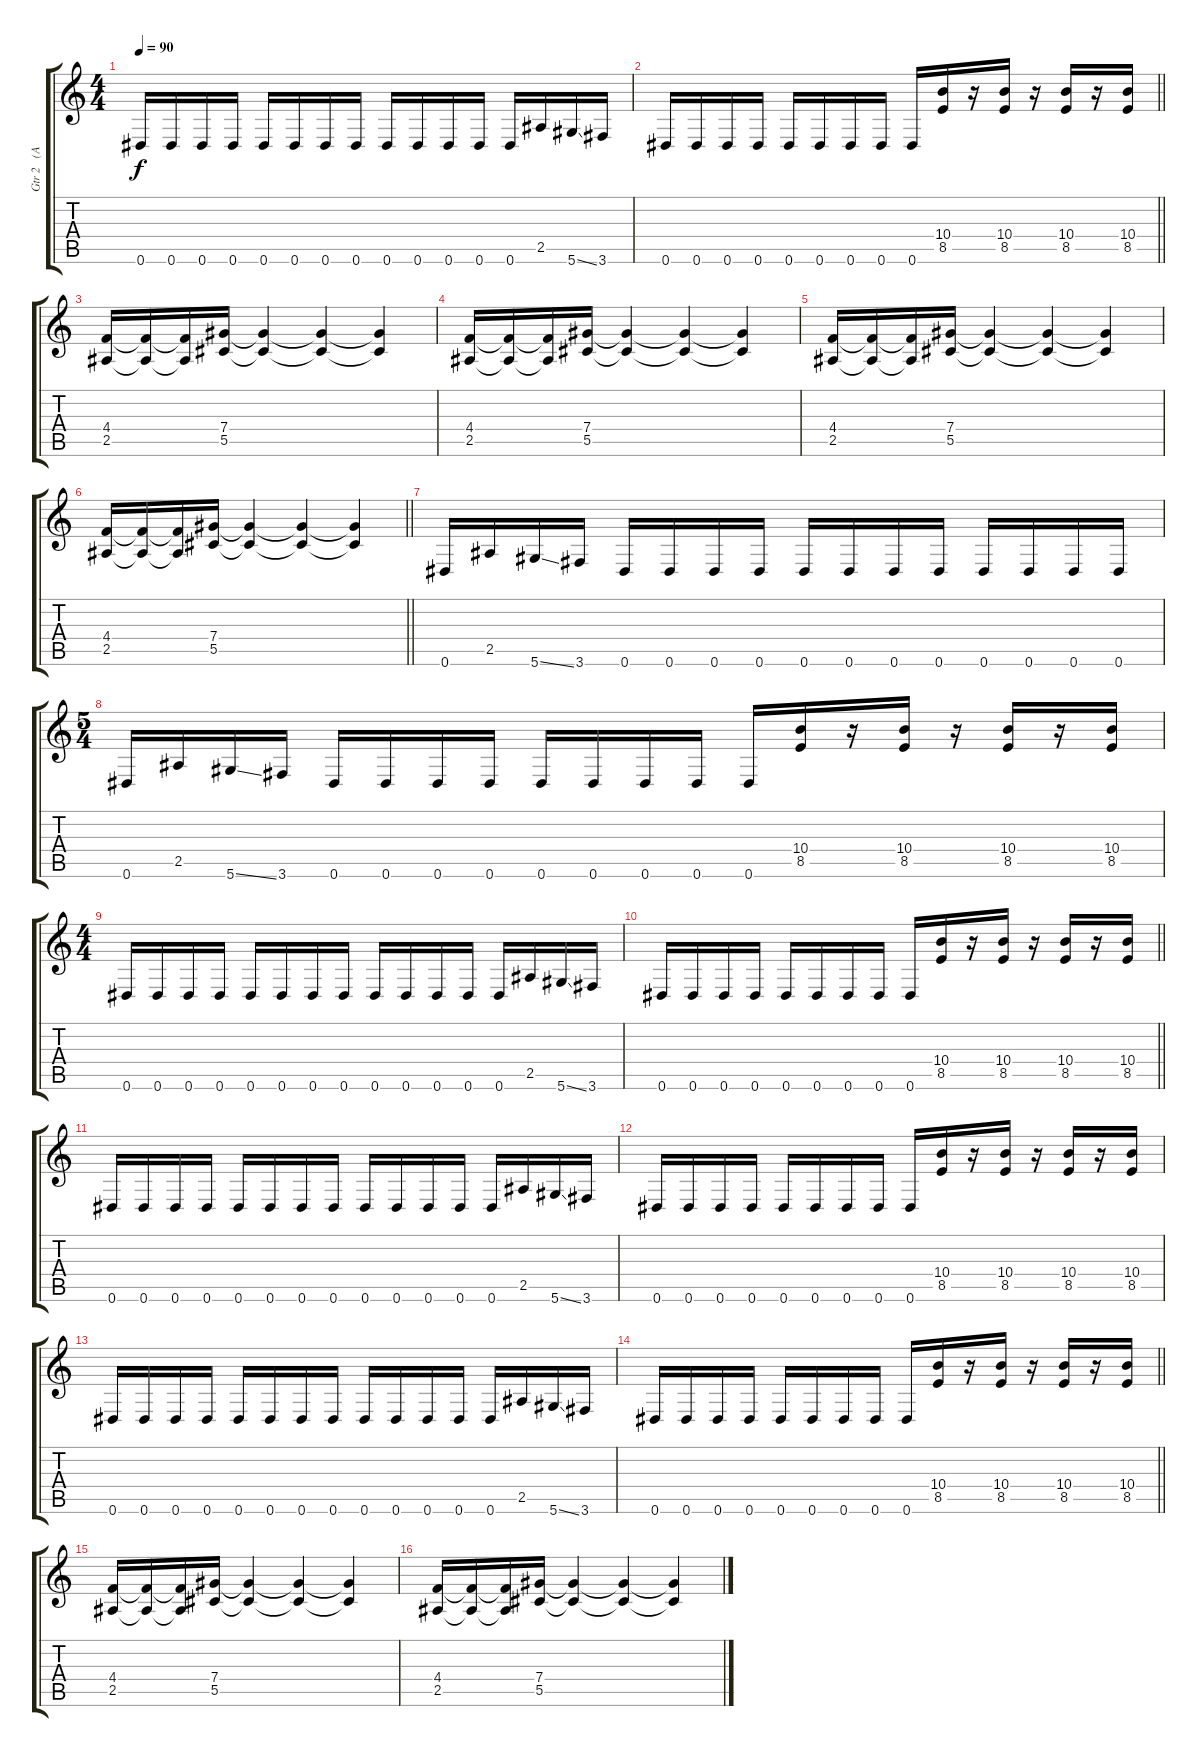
\track ("Gtr 2   (Andres)" "Gtr 2   (A") {instrument distortionguitar}
\staff {score tabs}
\tuning (Eb4 Bb3 Gb3 Db3 Ab2 Eb2) {hide}
\ts (4 4)
\tempo 90
\clef g2
\ks c
0.6.16{dy f} 0.6.16 0.6.16 0.6.16 0.6.16 0.6.16 0.6.16 0.6.16 0.6.16 0.6.16 0.6.16 0.6.16 0.6.16 2.5.16 5.6{ss}.16 3.6.16 |
\barLineRight lightlight
0.6.16 0.6.16 0.6.16 0.6.16 0.6.16 0.6.16 0.6.16 0.6.16 0.6.16 (10.4 8.5).16 r.16 (10.4 8.5).16 r.16 (10.4 8.5).16 r.16 (10.4 8.5).16 |
(4.4 2.5).16 (4.4{t} 2.5{t}).16 (4.4{t} 2.5{t}).16 (7.4 5.5).16 (7.4{t} 5.5{t}).4 (7.4{t} 5.5{t}).4 (7.4{t} 5.5{t}).4 |
(4.4 2.5).16 (4.4{t} 2.5{t}).16 (4.4{t} 2.5{t}).16 (7.4 5.5).16 (7.4{t} 5.5{t}).4 (7.4{t} 5.5{t}).4 (7.4{t} 5.5{t}).4 |
(4.4 2.5).16 (4.4{t} 2.5{t}).16 (4.4{t} 2.5{t}).16 (7.4 5.5).16 (7.4{t} 5.5{t}).4 (7.4{t} 5.5{t}).4 (7.4{t} 5.5{t}).4 |
\barLineRight lightlight
(4.4 2.5).16 (4.4{t} 2.5{t}).16 (4.4{t} 2.5{t}).16 (7.4 5.5).16 (7.4{t} 5.5{t}).4 (7.4{t} 5.5{t}).4 (7.4{t} 5.5{t}).4 |
0.6.16 2.5.16 5.6{ss}.16 3.6.16 0.6.16 0.6.16 0.6.16 0.6.16 0.6.16 0.6.16 0.6.16 0.6.16 0.6.16 0.6.16 0.6.16 0.6.16 |
\ts (5 4)
0.6.16 2.5.16 5.6{ss}.16 3.6.16 0.6.16 0.6.16 0.6.16 0.6.16 0.6.16 0.6.16 0.6.16 0.6.16 0.6.16 (10.4 8.5).16 r.16 (10.4 8.5).16 r.16 (10.4 8.5).16 r.16 (10.4 8.5).16 |
\ts (4 4)
0.6.16 0.6.16 0.6.16 0.6.16 0.6.16 0.6.16 0.6.16 0.6.16 0.6.16 0.6.16 0.6.16 0.6.16 0.6.16 2.5.16 5.6{ss}.16 3.6.16 |
\barLineRight lightlight
0.6.16 0.6.16 0.6.16 0.6.16 0.6.16 0.6.16 0.6.16 0.6.16 0.6.16 (10.4 8.5).16 r.16 (10.4 8.5).16 r.16 (10.4 8.5).16 r.16 (10.4 8.5).16 |
0.6.16 0.6.16 0.6.16 0.6.16 0.6.16 0.6.16 0.6.16 0.6.16 0.6.16 0.6.16 0.6.16 0.6.16 0.6.16 2.5.16 5.6{ss}.16 3.6.16 |
0.6.16 0.6.16 0.6.16 0.6.16 0.6.16 0.6.16 0.6.16 0.6.16 0.6.16 (10.4 8.5).16 r.16 (10.4 8.5).16 r.16 (10.4 8.5).16 r.16 (10.4 8.5).16 |
0.6.16 0.6.16 0.6.16 0.6.16 0.6.16 0.6.16 0.6.16 0.6.16 0.6.16 0.6.16 0.6.16 0.6.16 0.6.16 2.5.16 5.6{ss}.16 3.6.16 |
\barLineRight lightlight
0.6.16 0.6.16 0.6.16 0.6.16 0.6.16 0.6.16 0.6.16 0.6.16 0.6.16 (10.4 8.5).16 r.16 (10.4 8.5).16 r.16 (10.4 8.5).16 r.16 (10.4 8.5).16 |
(4.4 2.5).16 (4.4{t} 2.5{t}).16 (4.4{t} 2.5{t}).16 (7.4 5.5).16 (7.4{t} 5.5{t}).4 (7.4{t} 5.5{t}).4 (7.4{t} 5.5{t}).4 |
(4.4 2.5).16 (4.4{t} 2.5{t}).16 (4.4{t} 2.5{t}).16 (7.4 5.5).16 (7.4{t} 5.5{t}).4 (7.4{t} 5.5{t}).4 (7.4{t} 5.5{t}).4
